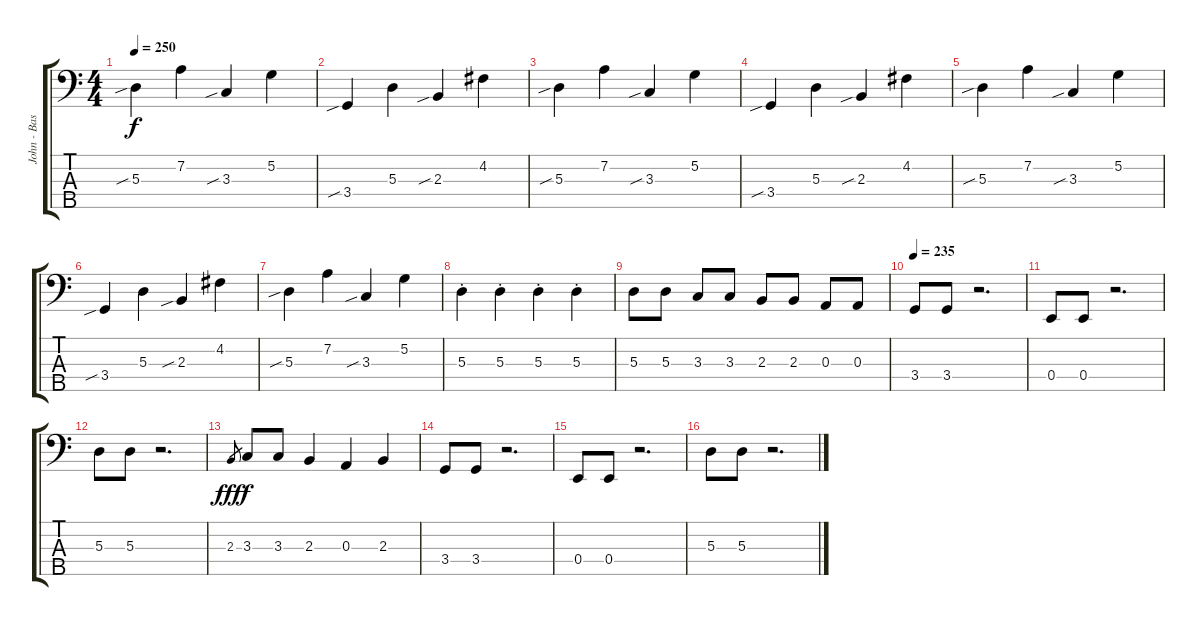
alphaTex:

\track ("John - Bass" "John - Bas") {instrument electricbassfinger}
\staff {score tabs}
\tuning (G2 D2 A1 E1 B0) {hide}
\ts (4 4)
\tempo 250
\clef f4
\ks c
5.3{sib}.4{dy f} 7.2.4 3.3{sib}.4 5.2.4 |
3.4{sib}.4 5.3.4 2.3{sib}.4 4.2.4 |
5.3{sib}.4 7.2.4 3.3{sib}.4 5.2.4 |
3.4{sib}.4 5.3.4 2.3{sib}.4 4.2.4 |
5.3{sib}.4 7.2.4 3.3{sib}.4 5.2.4 |
3.4{sib}.4 5.3.4 2.3{sib}.4 4.2.4 |
5.3{sib}.4 7.2.4 3.3{sib}.4 5.2.4 |
5.3{st}.4 5.3{st}.4 5.3{st}.4 5.3{st}.4 |
5.3.8 5.3.8 3.3.8 3.3.8 2.3.8 2.3.8 0.3.8 0.3.8 |
\tempo 315
\tempo 235
3.4.8 3.4.8 r.2{d} |
0.4.8 0.4.8 r.2{d} |
5.3.8 5.3.8 r.2{d} |
2.3.8{gr dy fff} 3.3.8{dy f} 3.3.8 2.3.4 0.3.4 2.3.4 |
3.4.8 3.4.8 r.2{d} |
0.4.8 0.4.8 r.2{d} |
5.3.8 5.3.8 r.2{d}
